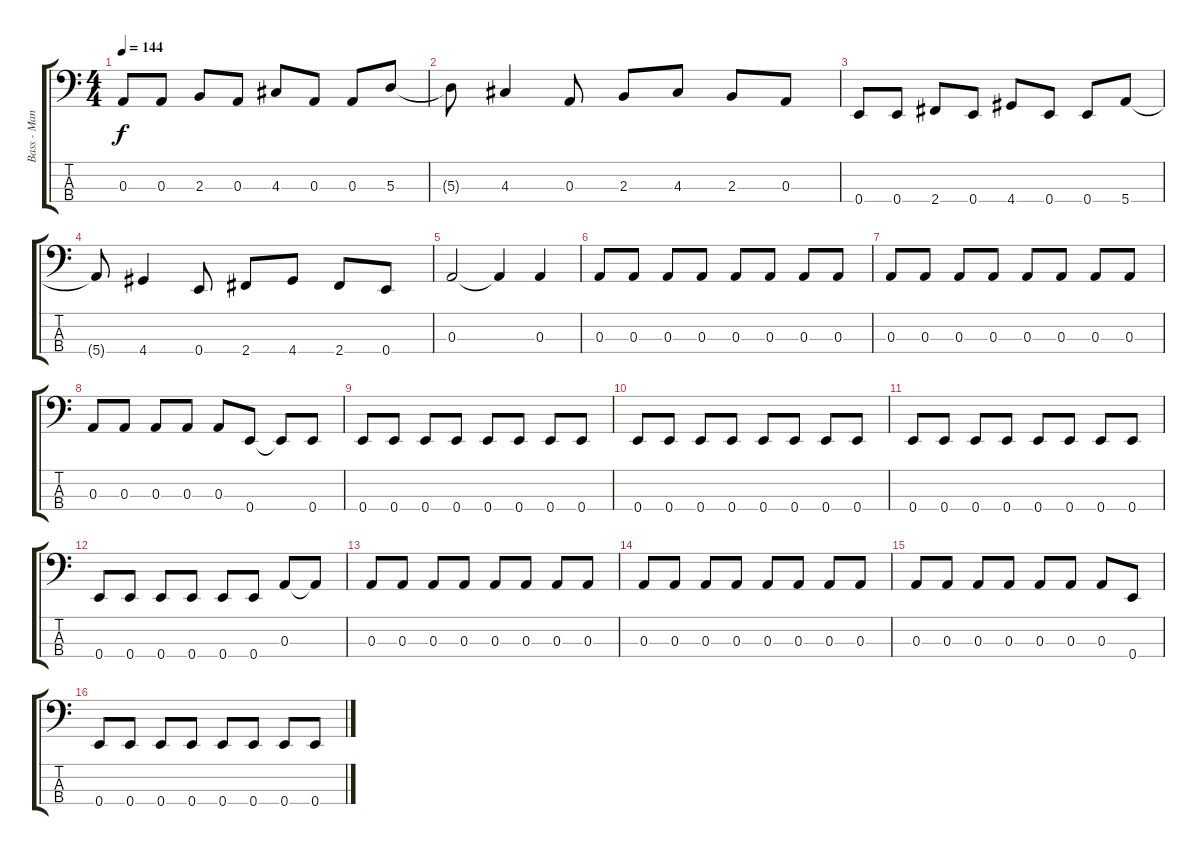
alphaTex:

\track ("Bass - Mani" "Bass - Man") {instrument acousticbass}
\staff {score tabs}
\tuning (G2 D2 A1 E1) {hide}
\ts (4 4)
\tempo 144
\clef f4
\ks c
0.3.8{dy f} 0.3.8 2.3.8 0.3.8 4.3.8 0.3.8 0.3.8 5.3.8 |
5.3{t}.8 4.3.4 0.3.8 2.3.8 4.3.8 2.3.8 0.3.8 |
0.4.8 0.4.8 2.4.8 0.4.8 4.4.8 0.4.8 0.4.8 5.4.8 |
5.4{t}.8 4.4.4 0.4.8 2.4.8 4.4.8 2.4.8 0.4.8 |
0.3.2 0.3{t}.4 0.3.4 |
0.3.8 0.3.8 0.3.8 0.3.8 0.3.8 0.3.8 0.3.8 0.3.8 |
0.3.8 0.3.8 0.3.8 0.3.8 0.3.8 0.3.8 0.3.8 0.3.8 |
0.3.8 0.3.8 0.3.8 0.3.8 0.3.8 0.4.8 0.4{t}.8 0.4.8 |
0.4.8 0.4.8 0.4.8 0.4.8 0.4.8 0.4.8 0.4.8 0.4.8 |
0.4.8 0.4.8 0.4.8 0.4.8 0.4.8 0.4.8 0.4.8 0.4.8 |
0.4.8 0.4.8 0.4.8 0.4.8 0.4.8 0.4.8 0.4.8 0.4.8 |
0.4.8 0.4.8 0.4.8 0.4.8 0.4.8 0.4.8 0.3.8 0.3{t}.8 |
0.3.8 0.3.8 0.3.8 0.3.8 0.3.8 0.3.8 0.3.8 0.3.8 |
0.3.8 0.3.8 0.3.8 0.3.8 0.3.8 0.3.8 0.3.8 0.3.8 |
0.3.8 0.3.8 0.3.8 0.3.8 0.3.8 0.3.8 0.3.8 0.4.8 |
0.4.8 0.4.8 0.4.8 0.4.8 0.4.8 0.4.8 0.4.8 0.4.8
